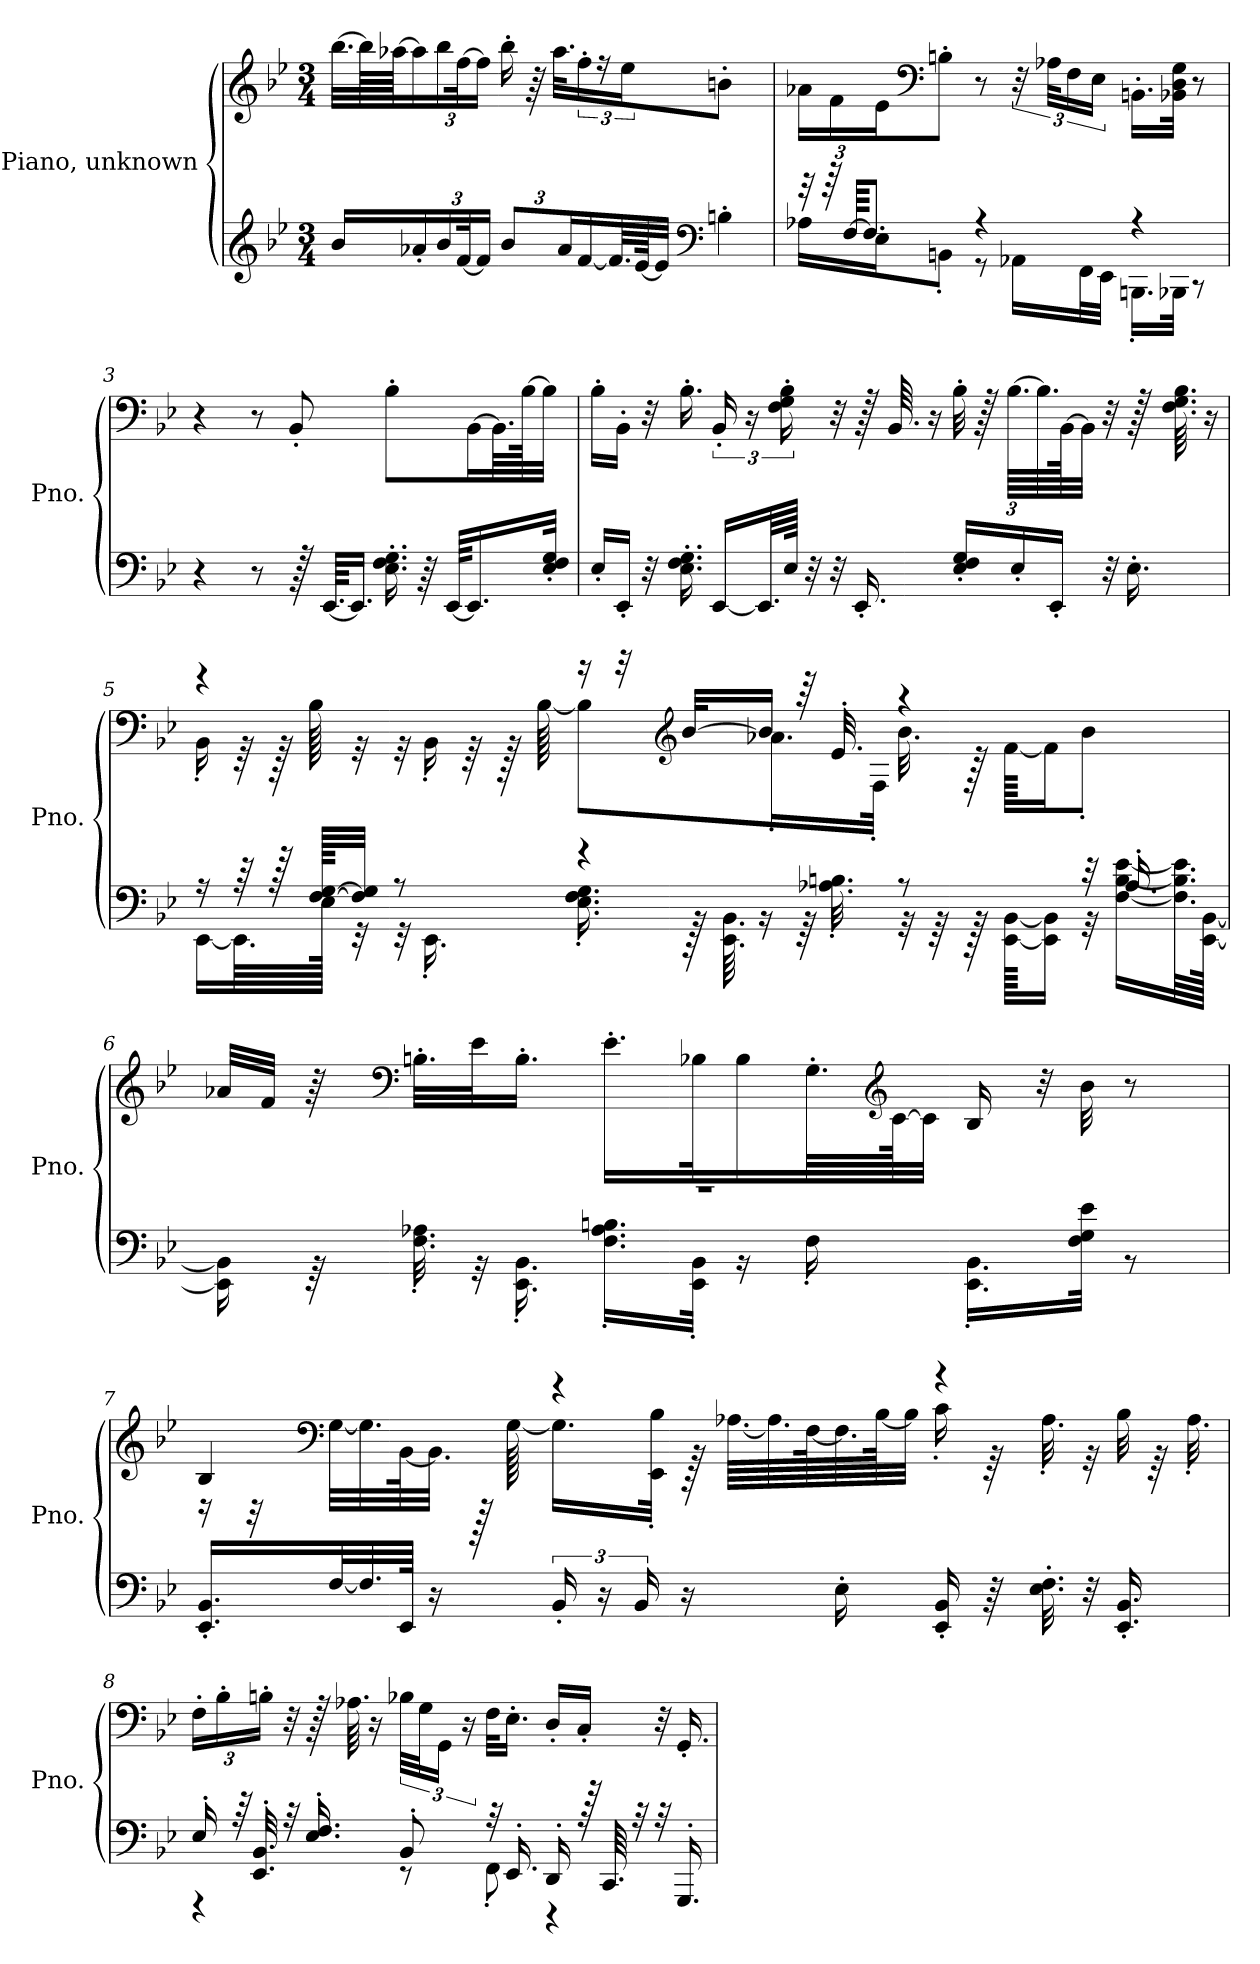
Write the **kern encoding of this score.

**kern	**kern
*part1	*part1
*staff2	*staff1
*I"Piano, unknown	*
*I'Pno.	*
*clefG2	*clefG2
*k[b-e-]	*k[b-e-]
*M3/4	*M3/4
*MM65	*MM65
=1	=1
16b-/LL	[32.bb-\LLL
.	128bb-\LL]
.	[128aa-X\JJJ
16a-X'/	16aa-\]
*Xbrackettup	*Xbrackettup
24b-/	24bb-\
[48f/K	[48ff\K
16f/JJ]	16ff\JJ]
12b-/L	16bb-'\
.	64r
.	32.aa-\KLL
24a-/L	.
*	*brackettup
[16f/	24ff'\JJ
.	24r
64.f/LL]	.
.	24ee-\
[128e-/JK	.
32e-/JJJ]	.
*clefF4	*
4Bn'\	4bn'\
=2	=2
*^	*
*	*	*Xbrackettup
32r	16A-X\LL	24a-X\LL
64r	.	.
.	.	24f\
[64F/KKKL	.	.
8.F/J]	16E-\J	.
.	.	24e-\J
*	*	*clefF4
.	8BBn'\J	8Bn'\J
4r	8r	8r
*	*	*brackettup
.	16AA-X\LL	48r
.	.	48A-X\KLL
.	.	24F\
.	32FF\L	.
.	.	24E-\JJ
.	32EE-\JJJ	.
4r	16.BBBn'\LL	16.BBn'\LL
.	32BBB-X\JJk	32BB-X\ 32D\ 32G\JJk
.	8r	8r
*v	*v	*
!!LO:LB:g=z
=3	=3
4r	4r
8r	8r
128r	8BB-'/
[64.EE-/KKLL	.
16.EE-/JJ]	.
16.E-\' 16.F\' 16.G\'	8B-'\L
64r	.
[64EE-/KKLL	.
16.EE-/]	[16BB-\L
.	64.BB-\LL]
.	[128B-\JK
32E-/' 32F/' 32G/'JJk	32B-\JJJ]
=4	=4
16E-'/LL	16B-'\LL
16EE-'/JJ	16BB-'\JJ
32r	32r
16.E-\' 16.F\' 16.G\'	16.B-'\
[16EE-/LL	24BB-'/
.	24r
64.EE-/LL]	.
.	24F\' 24G\' 24B-\'
128E-/JJJJk	.
32r	.
32r	32r
16.EE-'/	128r
.	64.BB-/
.	16r
24E-/' 24F/' 24G/'LL	32B-'\
.	128r
.	[64.B-\LLLL
24E-'/	.
.	64.B-\]
24EE-'/JJ	.
.	[128BB-\JK
.	32BB-\JJJ]
32r	32r
16.E-'\	128r
.	64.F\ 64.G\ 64.B-\
.	16r
!!LO:LB:g=z
=5	=5
*^	*^
16r	[16EE-\LL	4r	16BB-'\
64r	64.EE-\LL]	.	64r
128r	.	.	128r
[128F/ [128G/KKLLL	128E-\JJJJk	.	128B-\
32F/] 32G/]JJJ	32r	.	32r
8r	32r	.	32r
.	16.EE-'\	.	16BB-'\
.	.	.	64r
.	.	.	128r
.	.	.	[128B-\
4r	16.E-\' 16.F\' 16.G\'	16r	8B-\L]
.	.	32r	.
*	*	*clefG2	*
.	128r	[32b-/KLL	.
.	64.EE-\ 64.BB-\	.	.
.	16r	16b-/JJ]	16.a-X'\L
.	64r	64r	.
.	32.A-X\' 32.Bn\'	32.e-'/	.
.	.	.	32F'\JJk
8r	32r	4r	32.b-\
.	64r	.	.
.	128r	.	128r
.	[128EE-\ [128BB-\KKKLL	.	[128f\KKKLL
.	16EE-\] 16BB-\]JJ	.	16f\J]
32r	32r	.	8b-'\J
16.A-'/	[16F\ [16B\ [16e-\LL	.	.
.	64.F\] 64.B\] 64.e-\]LL	.	.
.	[128EE-\ [128BB-\JJJJk	.	.
*	*	*v	*v
!!LO:LB:g=z
=6	=6	=6
2.r	16EE-\] 16BB-\]	32a-X/LLL
.	.	32f/JJJ
.	64r	64r
*	*	*clefF4
.	32.F\' 32.A-X\'	32.Bn'\LLL
.	32r	32e-\J
.	16.EE-\' 16.BB-\'	16.B'\JJ
.	16.F\' 16.A-\' 16.Bn\'LL	16.e-'\LL
.	32EE-\' 32BB-\'JJk	32B-X\K
.	16r	16B-\
.	16F'\	64.G'\LL
*	*	*clefG2
.	.	[128c\JK
.	.	32c\JJJ]
.	16.EE-\' 16.BB-\'LL	16B-/
.	.	32r
.	32F\ 32G\ 32e-\JJk	32b-\
.	8r	8r
*v	*v	*
!!LO:LB:g=z
=7	=7
*	*^
16.EE-/' 16.BB-/'LL	4B-/	16r
.	.	32r
*	*clefF4	*
[32F/L	.	[32G\LLL
32.F/]	.	32.G\]
64EE-/JJJk	.	[64BB-\K
16r	.	32.BB-\JJJ]
.	.	128r
.	.	[128G\
*brackettup	*	*
24BB-'/	4r	16.G\LL]
24r	.	.
24BB-/	.	.
.	.	32EE-\' 32B-\'JJk
16r	.	128r
.	.	[64.A-X\LLLL
.	.	64.A-\]
.	.	[128F\K
16E-'\	.	64.F\]
.	.	[128B-\JK
.	.	32B-\JJJ]
16EE-/' 16BB-/'	4r	16c'\
64r	.	64r
32.E-\' 32.F\'	.	32.A-'\
32r	.	32r
16.EE-/' 16.BB-/'	.	32B-\
.	.	64r
.	.	32.A-'\
*	*v	*v
!!LO:LB:g=z
=8	=8
*^	*
*	*	*Xbrackettup
16E-'/	4r	24F'\LL
.	.	24B-'\
64r	.	.
32.EE-/' 32.BB-/'	.	.
.	.	24Bn'\JJ
32r	.	32r
16.E-/' 16.F/'	.	128r
.	.	64.A-X\
.	.	16r
*	*	*brackettup
8BB-'/	8r	48B-X\LLL
.	.	48G\J
.	.	24GG\JJ
.	.	24r
32r	8FF'\	32F\KLL
16.EE-'/	.	16.E-'\JJ
16DD'/	4r	16D'/LL
128r	.	16C'/JJ
64.CC/	.	.
32r	.	.
32r	.	32r
16.GGG'/	.	16.GG'/
*v	*v	*
=	=
*-	*-
